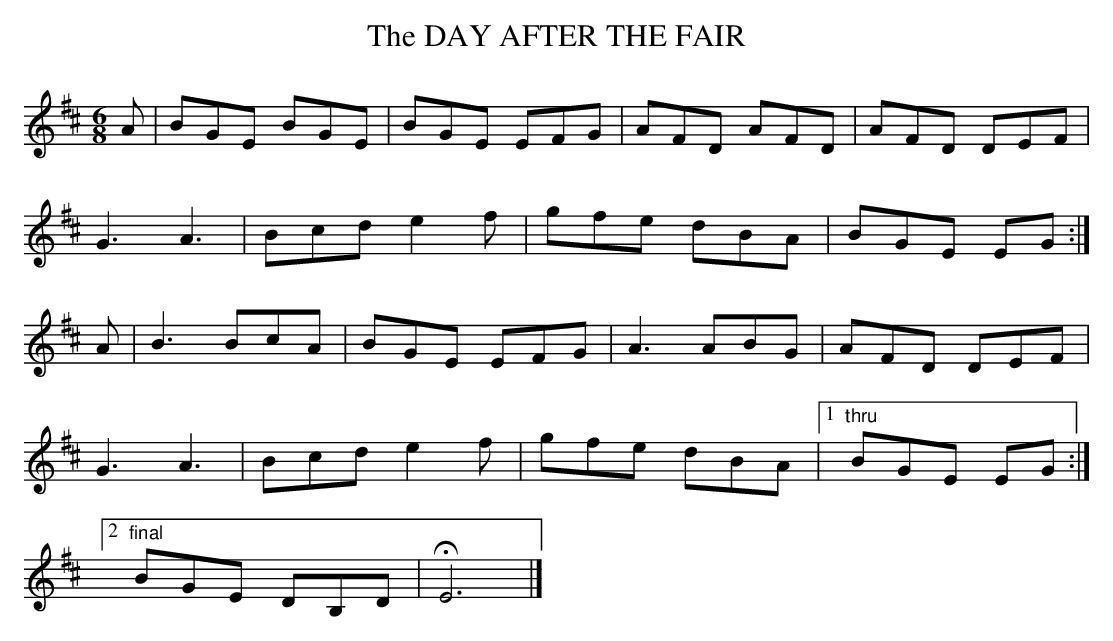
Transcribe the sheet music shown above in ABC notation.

X:1
T:DAY AFTER THE FAIR, The
as "Day After the Fair". "Wheels of the World" is a different
tune altogether (but with similar versions in O'Neill and CRE).
L:1/8
M:6/8
K:Edor
A|BGE BGE|BGE EFG|AFD AFD|AFD DEF|
G3 A3|Bcd e2f|gfe dBA|BGE EG :|
A|B3 BcA|BGE EFG|A3 ABG|AFD DEF|
G3 A3|Bcd e2f|gfe dBA|1 "thru"BGE EG :|
[2 "final"BGE DB,D|HE6|]
